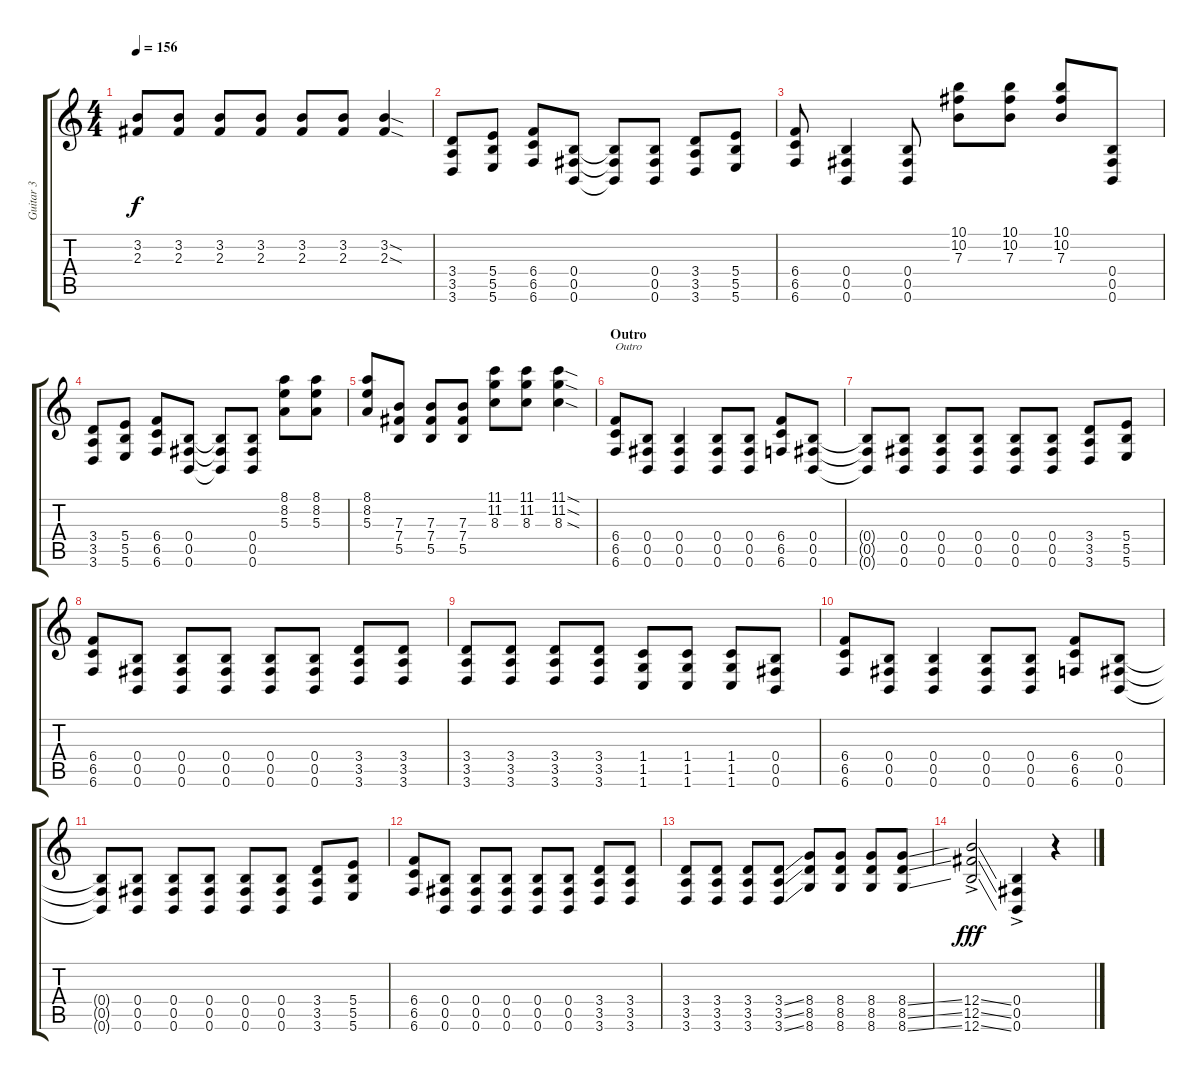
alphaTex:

\track ("Guitar 3" "Guitar 3") {instrument distortionguitar}
\staff {score tabs}
\tuning (Db4 Ab3 E3 B2 Gb2 B1) {hide}
\ts (4 4)
\tempo 156
\clef g2
\ks c
(3.2 2.3).8{dy f} (3.2 2.3).8 (3.2 2.3).8 (3.2 2.3).8 (3.2 2.3).8 (3.2 2.3).8 (3.2{sod} 2.3{sod}).4 |
(3.4 3.5 3.6).8 (5.4 5.5 5.6).8 (6.4 6.5 6.6).8 (0.4 0.5 0.6).8 (0.4{t} 0.5{t} 0.6{t}).8 (0.4 0.5 0.6).8 (3.4 3.5 3.6).8 (5.4 5.5 5.6).8 |
(6.4 6.5 6.6).8 (0.4 0.5 0.6).4 (0.4 0.5 0.6).8 (10.1 10.2 7.3).8 (10.1 10.2 7.3).8 (10.1 10.2 7.3).8 (0.4 0.5 0.6).8 |
(3.4 3.5 3.6).8 (5.4 5.5 5.6).8 (6.4 6.5 6.6).8 (0.4 0.5 0.6).8 (0.4{t} 0.5{t} 0.6{t}).8 (0.4 0.5 0.6).8 (8.1 8.2 5.3).8 (8.1 8.2 5.3).8 |
(8.1 8.2 5.3).8 (7.3 7.4 5.5).8 (7.3 7.4 5.5).8 (7.3 7.4 5.5).8 (11.1 11.2 8.3).8 (11.1 11.2 8.3).8 (11.1{sod} 11.2{sod} 8.3{sod}).4 |
\section ("" "Outro")
(6.4 6.5 6.6).8{txt "Outro"} (0.4 0.5 0.6).8 (0.4 0.5 0.6).4 (0.4 0.5 0.6).8 (0.4 0.5 0.6).8 (6.4 6.5 6.6).8 (0.4 0.5 0.6).8 |
(0.4{t} 0.5{t} 0.6{t}).8 (0.4 0.5 0.6).8 (0.4 0.5 0.6).8 (0.4 0.5 0.6).8 (0.4 0.5 0.6).8 (0.4 0.5 0.6).8 (3.4 3.5 3.6).8 (5.4 5.5 5.6).8 |
(6.4 6.5 6.6).8 (0.4 0.5 0.6).8 (0.4 0.5 0.6).8 (0.4 0.5 0.6).8 (0.4 0.5 0.6).8 (0.4 0.5 0.6).8 (3.4 3.5 3.6).8 (3.4 3.5 3.6).8 |
(3.4 3.5 3.6).8 (3.4 3.5 3.6).8 (3.4 3.5 3.6).8 (3.4 3.5 3.6).8 (1.4 1.5 1.6).8 (1.4 1.5 1.6).8 (1.4 1.5 1.6).8 (0.4 0.5 0.6).8 |
(6.4 6.5 6.6).8 (0.4 0.5 0.6).8 (0.4 0.5 0.6).4 (0.4 0.5 0.6).8 (0.4 0.5 0.6).8 (6.4 6.5 6.6).8 (0.4 0.5 0.6).8 |
(0.4{t} 0.5{t} 0.6{t}).8 (0.4 0.5 0.6).8 (0.4 0.5 0.6).8 (0.4 0.5 0.6).8 (0.4 0.5 0.6).8 (0.4 0.5 0.6).8 (3.4 3.5 3.6).8 (5.4 5.5 5.6).8 |
(6.4 6.5 6.6).8 (0.4 0.5 0.6).8 (0.4 0.5 0.6).8 (0.4 0.5 0.6).8 (0.4 0.5 0.6).8 (0.4 0.5 0.6).8 (3.4 3.5 3.6).8 (3.4 3.5 3.6).8 |
(3.4 3.5 3.6).8 (3.4 3.5 3.6).8 (3.4 3.5 3.6).8 (3.4{ss} 3.5{ss} 3.6{ss}).8 (8.4 8.5 8.6).8 (8.4 8.5 8.6).8 (8.4 8.5 8.6).8 (8.4{ss} 8.5{ss} 8.6{ss}).8 |
(12.4{ss ac} 12.5{ss ac} 12.6{ss ac}).2{dy fff} (0.4{ac} 0.5{ac} 0.6{ac}).4 r.4
